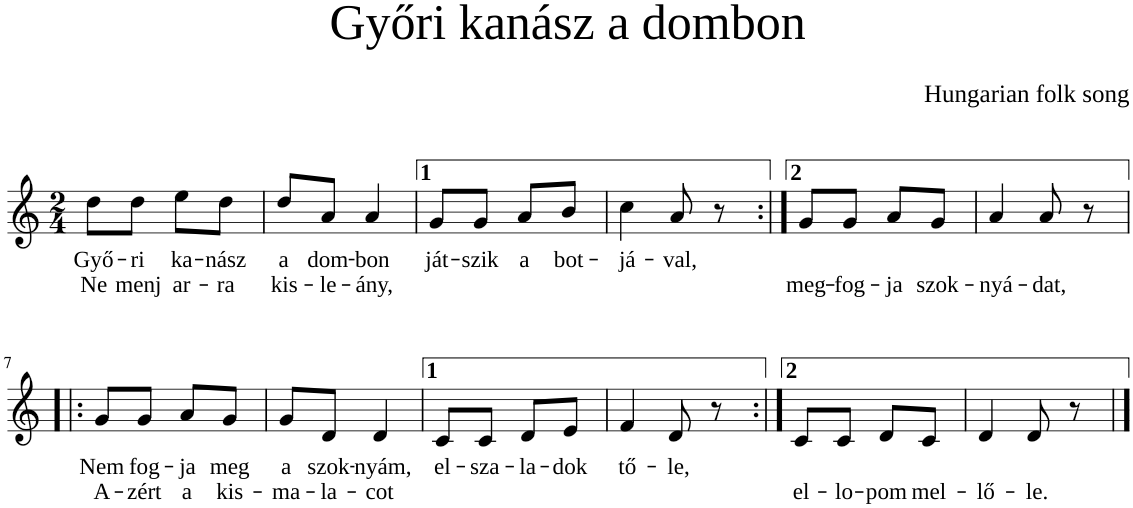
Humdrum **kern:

**kern	**text	**text
*part1	*part1	*part1
*staff1	*staff1	*staff1
*I"Choir	*	*
*I'Ch	*	*
*clefG2	*	*
*k[]	*	*
*M2/4	*	*
=1	=1	=1
!	!LO:LY:b	!LO:LY:b
8dd\L	Győ-	Ne
!	!LO:LY:b	!LO:LY:b
8dd\J	-ri	menj
!	!LO:LY:b	!LO:LY:b
8ee\L	ka-	ar-
!	!LO:LY:b	!LO:LY:b
8dd\J	-nász	-ra
=2	=2	=2
!	!LO:LY:b	!LO:LY:b
8dd/L	a	kis-
!	!LO:LY:b	!LO:LY:b
8a/J	dom-	-le-
!	!LO:LY:b	!LO:LY:b
4a/	-bon	-ány,
=3	=3	=3
!	!LO:LY:b	!
8g/L	ját-	.
!	!LO:LY:b	!
8g/J	-szik	.
!	!LO:LY:b	!
8a/L	a	.
!	!LO:LY:b	!
8b/J	bot-	.
=4	=4	=4
!	!LO:LY:b	!
4cc\	-já-	.
!	!LO:LY:b	!
8a/	-val,	.
8r	.	.
=5:|!	=5:|!	=5:|!
!	!	!LO:LY:b
8g/L	.	meg-
!	!	!LO:LY:b
8g/J	.	-fog-
!	!	!LO:LY:b
8a/L	.	-ja
!	!	!LO:LY:b
8g/J	.	szok-
=6	=6	=6
!	!	!LO:LY:b
4a/	.	-nyá-
!	!	!LO:LY:b
8a/	.	-dat,
8r	.	.
!!LO:LB:g=z
=7!|:	=7!|:	=7!|:
!	!LO:LY:b	!LO:LY:b
8g/L	Nem	A-
!	!LO:LY:b	!LO:LY:b
8g/J	fog-	-zért
!	!LO:LY:b	!LO:LY:b
8a/L	-ja	a
!	!LO:LY:b	!LO:LY:b
8g/J	meg	kis-
=8	=8	=8
!	!LO:LY:b	!LO:LY:b
8g/L	a	-ma-
!	!LO:LY:b	!LO:LY:b
8d/J	szok-	-la-
!	!LO:LY:b	!LO:LY:b
4d/	-nyám,	-cot
=9	=9	=9
!	!LO:LY:b	!
8c/L	el-	.
!	!LO:LY:b	!
8c/J	-sza-	.
!	!LO:LY:b	!
8d/L	-la-	.
!	!LO:LY:b	!
8e/J	-dok	.
=10	=10	=10
!	!LO:LY:b	!
4f/	tő-	.
!	!LO:LY:b	!
8d/	-le,	.
8r	.	.
=11:|!	=11:|!	=11:|!
!	!	!LO:LY:b
8c/L	.	el-
!	!	!LO:LY:b
8c/J	.	-lo-
!	!	!LO:LY:b
8d/L	.	-pom
!	!	!LO:LY:b
8c/J	.	mel-
=12	=12	=12
!	!	!LO:LY:b
4d/	.	-lő-
!	!	!LO:LY:b
8d/	.	-le.
8r	.	.
==	==	==
*-	*-	*-
